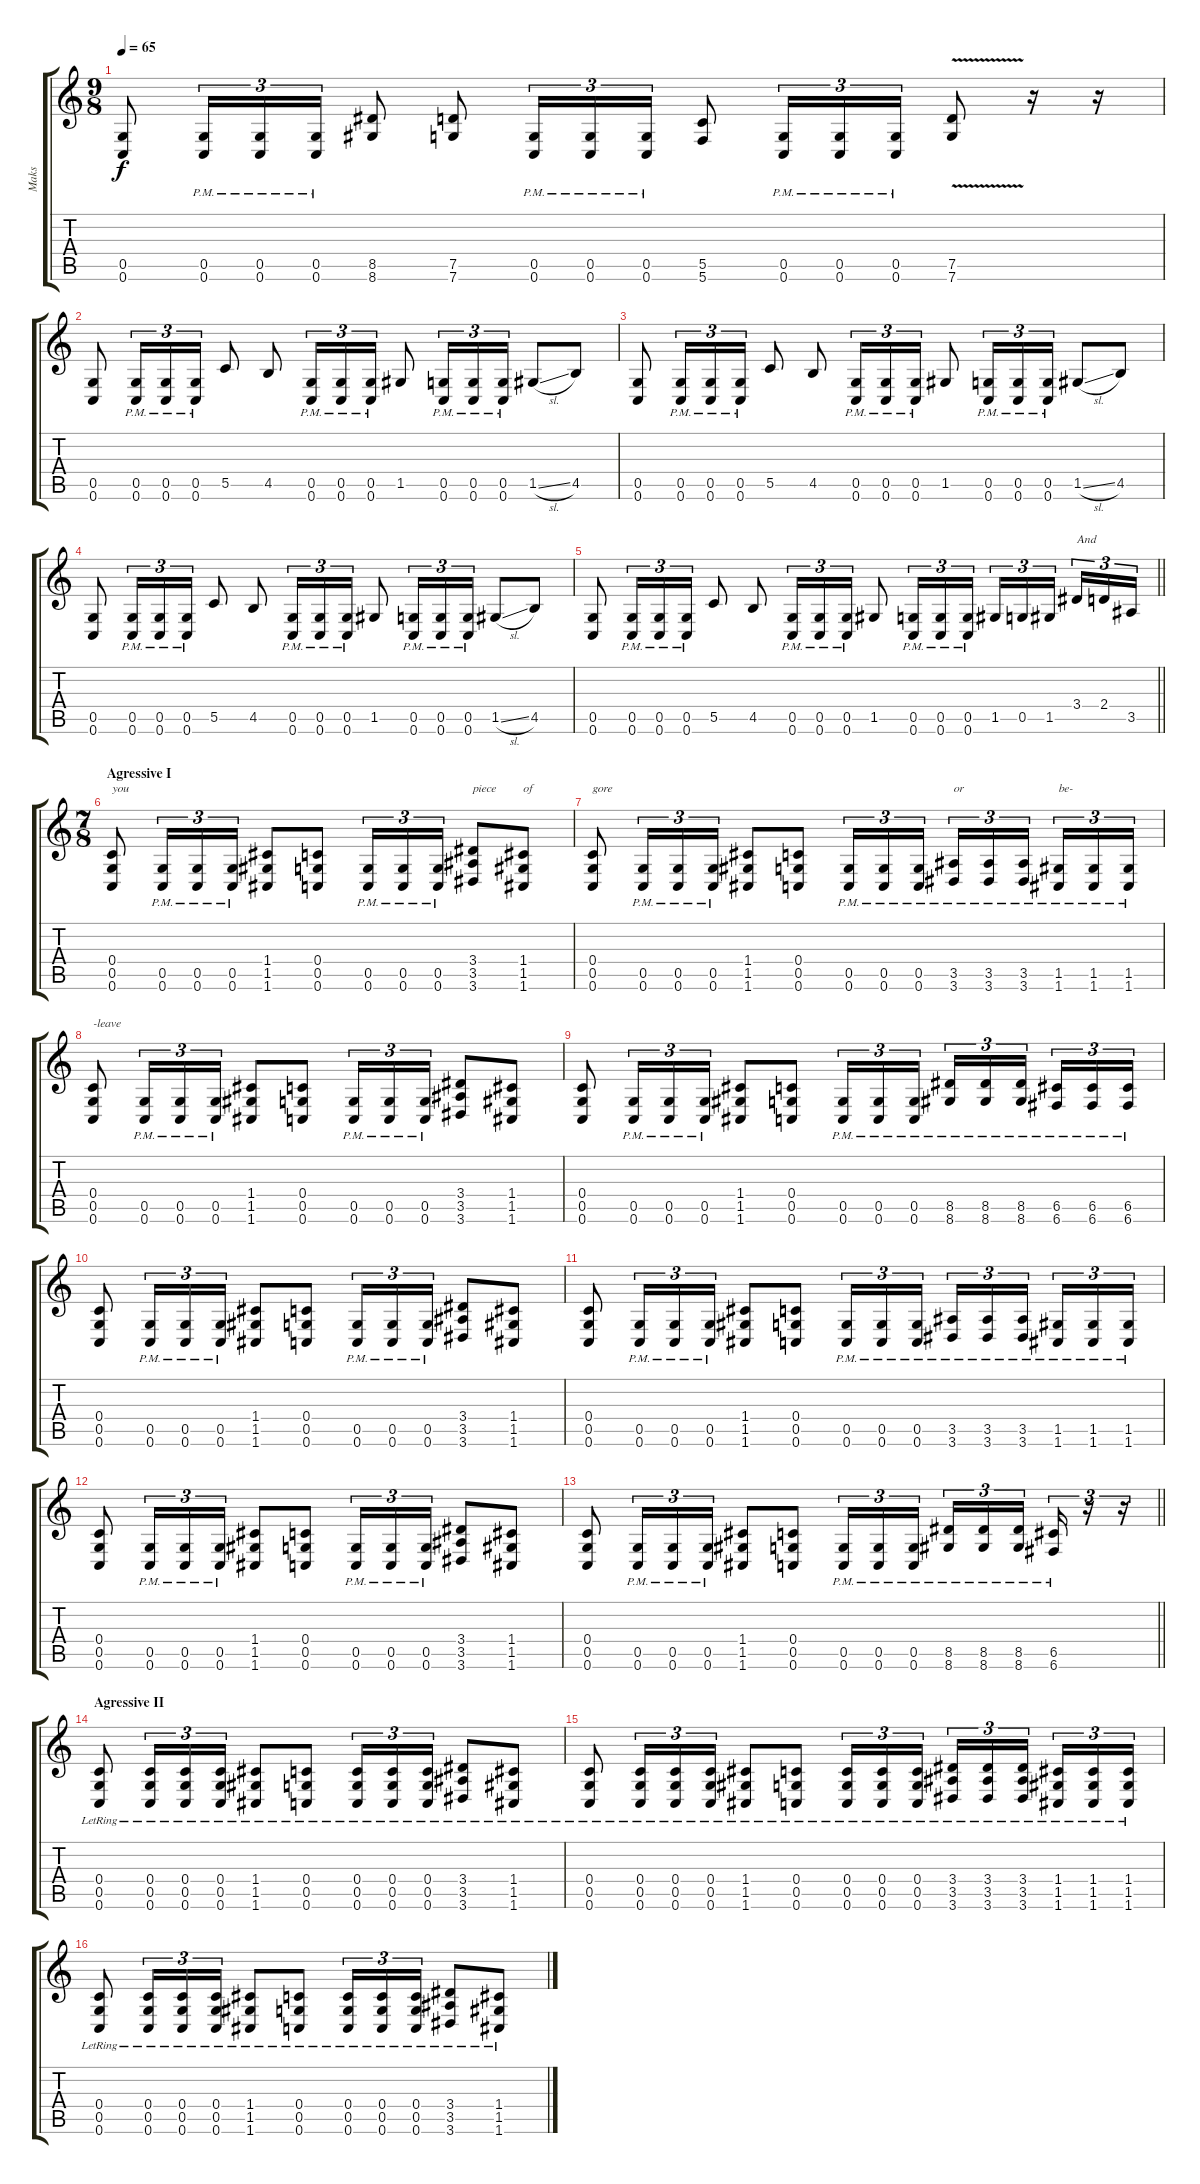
\track ("Maks" "Maks") {instrument distortionguitar}
\staff {score tabs}
\tuning (D4 A3 F3 C3 G2 C2) {hide}
\ts (9 8)
\tempo 65
\clef g2
\ks c
(0.5 0.6).8{dy f} (0.5{pm} 0.6{pm}).16{tu (3 2)} (0.5{pm} 0.6{pm}).16{tu (3 2)} (0.5{pm} 0.6{pm}).16{tu (3 2)} (8.5 8.6).8 (7.5 7.6).8 (0.5{pm} 0.6{pm}).16{tu (3 2)} (0.5{pm} 0.6{pm}).16{tu (3 2)} (0.5{pm} 0.6{pm}).16{tu (3 2)} (5.5 5.6).8 (0.5{pm} 0.6{pm}).16{tu (3 2)} (0.5{pm} 0.6{pm}).16{tu (3 2)} (0.5{pm} 0.6{pm}).16{tu (3 2)} (7.5{v} 7.6).8 r.16 r.16 |
(0.5 0.6).8 (0.5{pm} 0.6{pm}).16{tu (3 2)} (0.5{pm} 0.6{pm}).16{tu (3 2)} (0.5{pm} 0.6{pm}).16{tu (3 2)} 5.5.8 4.5.8 (0.5{pm} 0.6{pm}).16{tu (3 2)} (0.5{pm} 0.6{pm}).16{tu (3 2)} (0.5{pm} 0.6{pm}).16{tu (3 2)} 1.5.8 (0.5{pm} 0.6{pm}).16{tu (3 2)} (0.5{pm} 0.6{pm}).16{tu (3 2)} (0.5{pm} 0.6{pm}).16{tu (3 2)} 1.5{sl}.8 4.5.8 |
(0.5 0.6).8 (0.5{pm} 0.6{pm}).16{tu (3 2)} (0.5{pm} 0.6{pm}).16{tu (3 2)} (0.5{pm} 0.6{pm}).16{tu (3 2)} 5.5.8 4.5.8 (0.5{pm} 0.6{pm}).16{tu (3 2)} (0.5{pm} 0.6{pm}).16{tu (3 2)} (0.5{pm} 0.6{pm}).16{tu (3 2)} 1.5.8 (0.5{pm} 0.6{pm}).16{tu (3 2)} (0.5{pm} 0.6{pm}).16{tu (3 2)} (0.5{pm} 0.6{pm}).16{tu (3 2)} 1.5{sl}.8 4.5.8 |
(0.5 0.6).8 (0.5{pm} 0.6{pm}).16{tu (3 2)} (0.5{pm} 0.6{pm}).16{tu (3 2)} (0.5{pm} 0.6{pm}).16{tu (3 2)} 5.5.8 4.5.8 (0.5{pm} 0.6{pm}).16{tu (3 2)} (0.5{pm} 0.6{pm}).16{tu (3 2)} (0.5{pm} 0.6{pm}).16{tu (3 2)} 1.5.8 (0.5{pm} 0.6{pm}).16{tu (3 2)} (0.5{pm} 0.6{pm}).16{tu (3 2)} (0.5{pm} 0.6{pm}).16{tu (3 2)} 1.5{sl}.8 4.5.8 |
\barLineRight lightlight
(0.5 0.6).8 (0.5{pm} 0.6{pm}).16{tu (3 2)} (0.5{pm} 0.6{pm}).16{tu (3 2)} (0.5{pm} 0.6{pm}).16{tu (3 2)} 5.5.8 4.5.8 (0.5{pm} 0.6{pm}).16{tu (3 2)} (0.5{pm} 0.6{pm}).16{tu (3 2)} (0.5{pm} 0.6{pm}).16{tu (3 2)} 1.5.8 (0.5{pm} 0.6{pm}).16{tu (3 2)} (0.5{pm} 0.6{pm}).16{tu (3 2)} (0.5{pm} 0.6{pm}).16{tu (3 2) beam splitsecondary} 1.5.16{tu (3 2)} 0.5.16{tu (3 2)} 1.5.16{tu (3 2) beam splitsecondary} 3.4.16{tu (3 2) txt "And"} 2.4.16{tu (3 2)} 3.5.16{tu (3 2)} |
\ts (7 8)
\section ("" "Agressive I")
(0.4 0.5 0.6).8{txt "you"} (0.5{pm} 0.6{pm}).16{tu (3 2)} (0.5{pm} 0.6{pm}).16{tu (3 2)} (0.5{pm} 0.6{pm}).16{tu (3 2)} (1.4 1.5 1.6).8 (0.4 0.5 0.6).8 (0.5{pm} 0.6{pm}).16{tu (3 2)} (0.5{pm} 0.6{pm}).16{tu (3 2)} (0.5{pm} 0.6{pm}).16{tu (3 2)} (3.4 3.5 3.6).8{txt "piece"} (1.4 1.5 1.6).8{txt "of"} |
(0.4 0.5 0.6).8{txt "gore"} (0.5{pm} 0.6{pm}).16{tu (3 2)} (0.5{pm} 0.6{pm}).16{tu (3 2)} (0.5{pm} 0.6{pm}).16{tu (3 2)} (1.4 1.5 1.6).8 (0.4 0.5 0.6).8 (0.5{pm} 0.6{pm}).16{tu (3 2)} (0.5{pm} 0.6{pm}).16{tu (3 2)} (0.5{pm} 0.6{pm}).16{tu (3 2)} (3.5{pm} 3.6{pm}).16{tu (3 2) txt "or"} (3.5{pm} 3.6{pm}).16{tu (3 2)} (3.5{pm} 3.6{pm}).16{tu (3 2)} (1.5{pm} 1.6{pm}).16{tu (3 2) txt "be-"} (1.5{pm} 1.6{pm}).16{tu (3 2)} (1.5{pm} 1.6{pm}).16{tu (3 2)} |
(0.4 0.5 0.6).8{txt "-leave"} (0.5{pm} 0.6{pm}).16{tu (3 2)} (0.5{pm} 0.6{pm}).16{tu (3 2)} (0.5{pm} 0.6{pm}).16{tu (3 2)} (1.4 1.5 1.6).8 (0.4 0.5 0.6).8 (0.5{pm} 0.6{pm}).16{tu (3 2)} (0.5{pm} 0.6{pm}).16{tu (3 2)} (0.5{pm} 0.6{pm}).16{tu (3 2)} (3.4 3.5 3.6).8 (1.4 1.5 1.6).8 |
(0.4 0.5 0.6).8 (0.5{pm} 0.6{pm}).16{tu (3 2)} (0.5{pm} 0.6{pm}).16{tu (3 2)} (0.5{pm} 0.6{pm}).16{tu (3 2)} (1.4 1.5 1.6).8 (0.4 0.5 0.6).8 (0.5{pm} 0.6{pm}).16{tu (3 2)} (0.5{pm} 0.6{pm}).16{tu (3 2)} (0.5{pm} 0.6{pm}).16{tu (3 2)} (8.5{pm} 8.6{pm}).16{tu (3 2)} (8.5{pm} 8.6{pm}).16{tu (3 2)} (8.5{pm} 8.6{pm}).16{tu (3 2)} (6.5{pm} 6.6{pm}).16{tu (3 2)} (6.5{pm} 6.6{pm}).16{tu (3 2)} (6.5{pm} 6.6{pm}).16{tu (3 2)} |
(0.4 0.5 0.6).8 (0.5{pm} 0.6{pm}).16{tu (3 2)} (0.5{pm} 0.6{pm}).16{tu (3 2)} (0.5{pm} 0.6{pm}).16{tu (3 2)} (1.4 1.5 1.6).8 (0.4 0.5 0.6).8 (0.5{pm} 0.6{pm}).16{tu (3 2)} (0.5{pm} 0.6{pm}).16{tu (3 2)} (0.5{pm} 0.6{pm}).16{tu (3 2)} (3.4 3.5 3.6).8 (1.4 1.5 1.6).8 |
(0.4 0.5 0.6).8 (0.5{pm} 0.6{pm}).16{tu (3 2)} (0.5{pm} 0.6{pm}).16{tu (3 2)} (0.5{pm} 0.6{pm}).16{tu (3 2)} (1.4 1.5 1.6).8 (0.4 0.5 0.6).8 (0.5{pm} 0.6{pm}).16{tu (3 2)} (0.5{pm} 0.6{pm}).16{tu (3 2)} (0.5{pm} 0.6{pm}).16{tu (3 2)} (3.5{pm} 3.6{pm}).16{tu (3 2)} (3.5{pm} 3.6{pm}).16{tu (3 2)} (3.5{pm} 3.6{pm}).16{tu (3 2)} (1.5{pm} 1.6{pm}).16{tu (3 2)} (1.5{pm} 1.6{pm}).16{tu (3 2)} (1.5{pm} 1.6{pm}).16{tu (3 2)} |
(0.4 0.5 0.6).8 (0.5{pm} 0.6{pm}).16{tu (3 2)} (0.5{pm} 0.6{pm}).16{tu (3 2)} (0.5{pm} 0.6{pm}).16{tu (3 2)} (1.4 1.5 1.6).8 (0.4 0.5 0.6).8 (0.5{pm} 0.6{pm}).16{tu (3 2)} (0.5{pm} 0.6{pm}).16{tu (3 2)} (0.5{pm} 0.6{pm}).16{tu (3 2)} (3.4 3.5 3.6).8 (1.4 1.5 1.6).8 |
\barLineRight lightlight
(0.4 0.5 0.6).8 (0.5{pm} 0.6{pm}).16{tu (3 2)} (0.5{pm} 0.6{pm}).16{tu (3 2)} (0.5{pm} 0.6{pm}).16{tu (3 2)} (1.4 1.5 1.6).8 (0.4 0.5 0.6).8 (0.5{pm} 0.6{pm}).16{tu (3 2)} (0.5{pm} 0.6{pm}).16{tu (3 2)} (0.5{pm} 0.6{pm}).16{tu (3 2)} (8.5{pm} 8.6{pm}).16{tu (3 2)} (8.5{pm} 8.6{pm}).16{tu (3 2)} (8.5{pm} 8.6{pm}).16{tu (3 2)} (6.5{pm} 6.6{pm}).16{tu (3 2)} r.16{tu (3 2)} r.16{tu (3 2)} |
\section ("" "Agressive II")
(0.4{lr} 0.5{lr} 0.6{lr}).8 (0.4{lr} 0.5{lr} 0.6{lr}).16{tu (3 2)} (0.4{lr} 0.5{lr} 0.6{lr}).16{tu (3 2)} (0.4{lr} 0.5{lr} 0.6{lr}).16{tu (3 2)} (1.4{lr} 1.5{lr} 1.6{lr}).8 (0.4{lr} 0.5{lr} 0.6{lr}).8 (0.4{lr} 0.5{lr} 0.6{lr}).16{tu (3 2)} (0.4{lr} 0.5{lr} 0.6{lr}).16{tu (3 2)} (0.4{lr} 0.5{lr} 0.6{lr}).16{tu (3 2)} (3.4{lr} 3.5{lr} 3.6{lr}).8 (1.4{lr} 1.5{lr} 1.6{lr}).8 |
(0.4{lr} 0.5{lr} 0.6{lr}).8 (0.4{lr} 0.5{lr} 0.6{lr}).16{tu (3 2)} (0.4{lr} 0.5{lr} 0.6{lr}).16{tu (3 2)} (0.4{lr} 0.5{lr} 0.6{lr}).16{tu (3 2)} (1.4{lr} 1.5{lr} 1.6{lr}).8 (0.4{lr} 0.5{lr} 0.6{lr}).8 (0.4{lr} 0.5{lr} 0.6{lr}).16{tu (3 2)} (0.4{lr} 0.5{lr} 0.6{lr}).16{tu (3 2)} (0.4{lr} 0.5{lr} 0.6{lr}).16{tu (3 2)} (3.4{lr} 3.5{lr} 3.6{lr}).16{tu (3 2)} (3.4{lr} 3.5{lr} 3.6{lr}).16{tu (3 2)} (3.4{lr} 3.5{lr} 3.6{lr}).16{tu (3 2)} (1.4{lr} 1.5{lr} 1.6{lr}).16{tu (3 2)} (1.4{lr} 1.5{lr} 1.6{lr}).16{tu (3 2)} (1.4{lr} 1.5{lr} 1.6{lr}).16{tu (3 2)} |
(0.4{lr} 0.5{lr} 0.6{lr}).8 (0.4{lr} 0.5{lr} 0.6{lr}).16{tu (3 2)} (0.4{lr} 0.5{lr} 0.6{lr}).16{tu (3 2)} (0.4{lr} 0.5{lr} 0.6{lr}).16{tu (3 2)} (1.4{lr} 1.5{lr} 1.6{lr}).8 (0.4{lr} 0.5{lr} 0.6{lr}).8 (0.4{lr} 0.5{lr} 0.6{lr}).16{tu (3 2)} (0.4{lr} 0.5{lr} 0.6{lr}).16{tu (3 2)} (0.4{lr} 0.5{lr} 0.6{lr}).16{tu (3 2)} (3.4{lr} 3.5{lr} 3.6{lr}).8 (1.4{lr} 1.5{lr} 1.6{lr}).8
